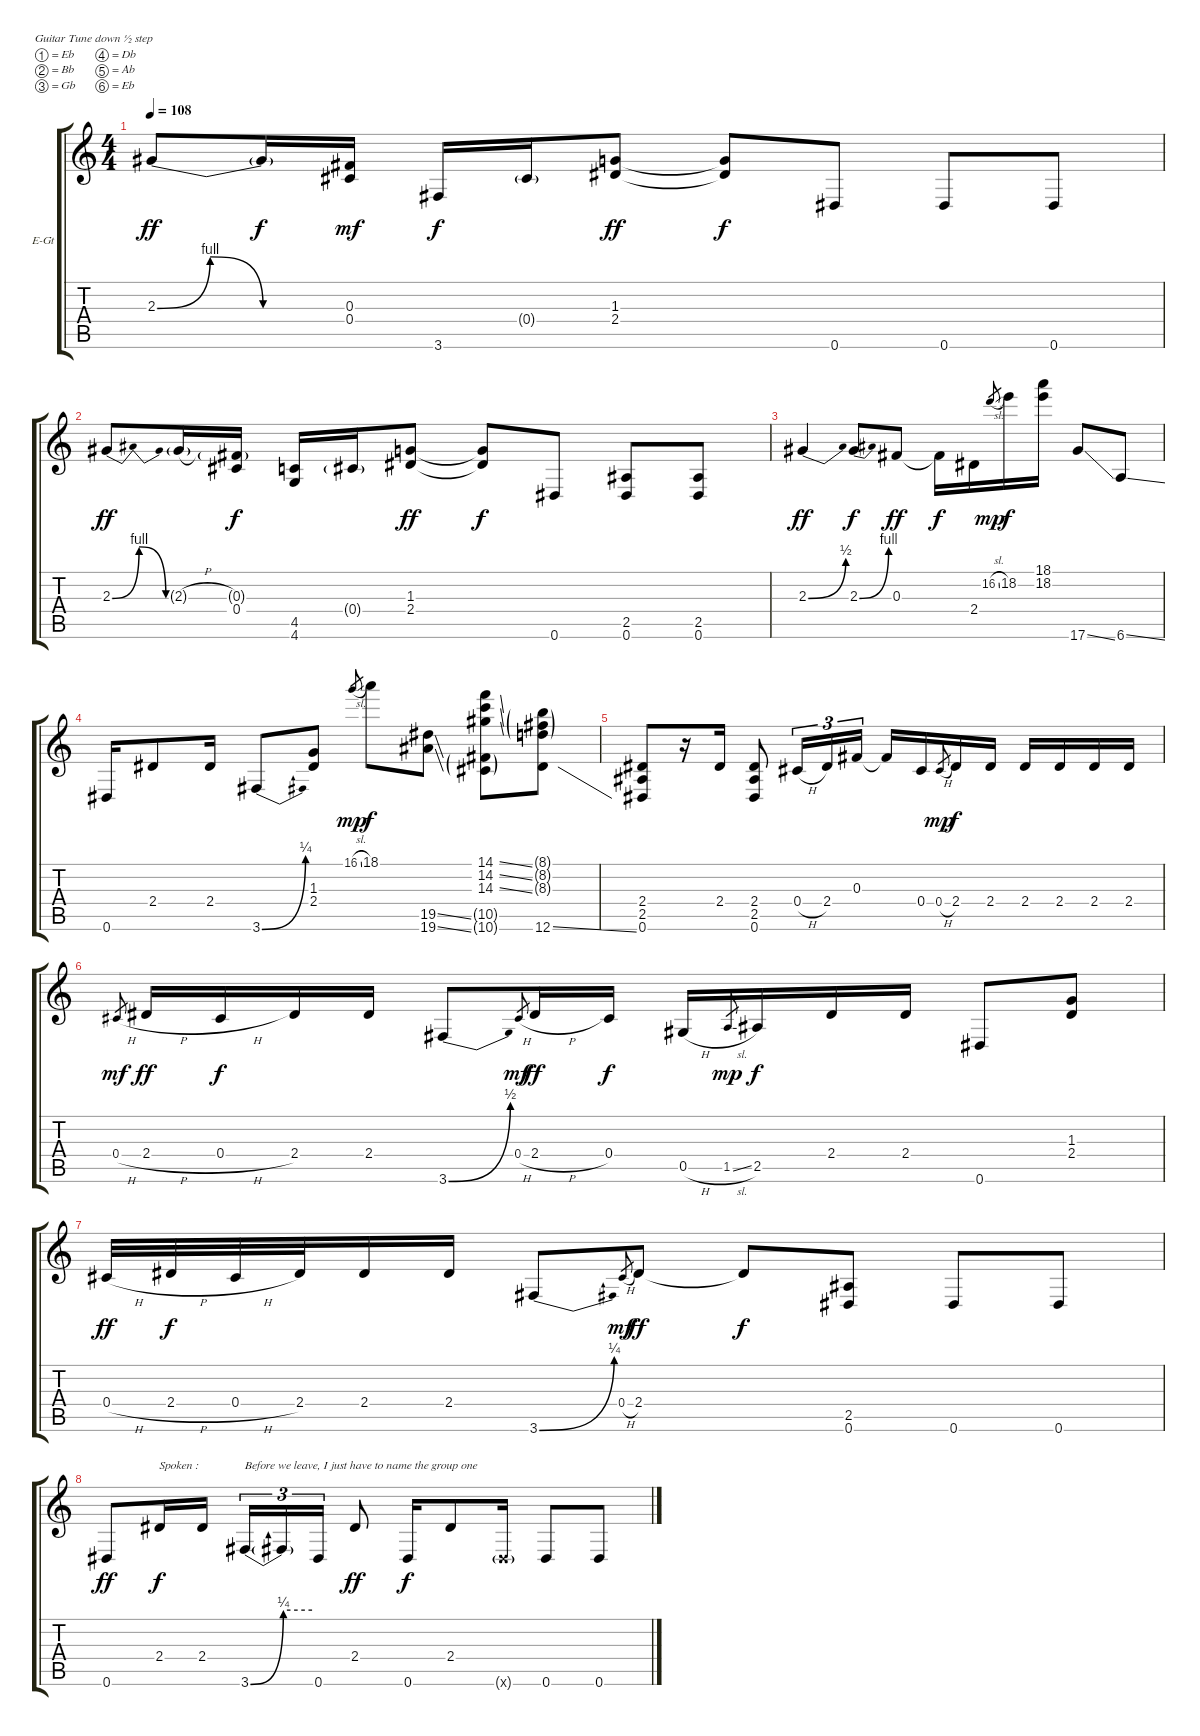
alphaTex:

\bracketExtendMode groupsimilarinstruments
\firstSystemTrackNameOrientation horizontal
\otherSystemsTrackNameOrientation horizontal
\track ("Guitar (Jimi Hendrix)" "E-Gt") {instrument overdrivenguitar}
\staff {score tabs}
\tuning (Eb4 Bb3 Gb3 Db3 Ab2 Eb2)
\ts (4 4)
\tempo 108
\clef g2
\ks c
2.3{be (bendrelease 0 0 30 4 30 4 60 0)}.8{dy ff} 2.3{be (hold 0 0 60 0) t}.16{dy f} (0.3 0.4).16{dy mf} 3.6.16{dy f} 0.4{g}.16 (1.3 2.4).8{dy ff} (1.3{t} 2.4{t}).8{dy f} 0.6.8 0.6.8 0.6.8 |
2.3{be (bendrelease 0 0 30 4 30 4 60 0)}.8{dy ff} 2.3{h g}.16 (0.3{g} 0.4).16{dy f} (4.5 4.6).16 0.4{g}.16 (1.3 2.4).8{dy ff} (1.3{t} 2.4{t}).8{dy f} 0.6.8 (2.5 0.6).8 (2.5 0.6).8 |
2.3{be (bend 0 0 60 2)}.4{dy ff} 2.3{be (bend 0 0 60 4)}.8{dy f} 0.3.8{dy ff} 0.3{t}.16{dy f} 2.4.16 16.2{sl}.8{gr dy mp} 18.2.16{dy f} (18.1 18.2).16 17.6{ss}.8 6.6{ss}.8 |
0.6.16 2.4.8 2.4.16 3.6{be (bend 0 0 60 1)}.8 (1.3 2.4).8 16.1{sl}.8{gr dy mp} 18.1.8{dy f} (19.5{ss} 19.6{ss}).8 (14.1{ss} 14.2{ss} 14.3{ss} 10.5{g} 10.6{g}).8 (8.1{g} 8.2{g} 8.3{g} 12.6{ss}).8 |
(2.4 2.5 0.6).8 r.16 2.4.16 (2.4 2.5 0.6).8 0.4{h}.16{tu (3 2)} 2.4.16{tu (3 2)} 0.3.16{tu (3 2)} 0.3{t}.16 0.4.16 0.4{h}.8{gr dy mp} 2.4.16{dy f} 2.4.16 2.4.16 2.4.16 2.4.16 2.4.16 |
0.4{h}.8{gr dy mf} 2.4{h}.16{dy ff} 0.4{h}.16{dy f} 2.4.16 2.4.16 3.6{be (bend 0 0 60 2)}.8 0.4{h}.8{gr dy mf} 2.4{h}.16{dy ff} 0.4.16{dy f} 0.5{h}.16 1.5{sl}.8{gr dy mp} 2.5.16{dy f} 2.4.16 2.4.16 0.6.8 (1.3 2.4).8 |
0.4{h}.32{dy ff} 2.4{h}.32{dy f} 0.4{h}.32 2.4.32 2.4.16 2.4.16 3.6{be (bend 0 0 60 1)}.8 0.4{h}.8{gr dy mf} 2.4.8{dy ff} 2.4{t}.8{dy f} (2.5 0.6).8 0.6.8 0.6.8 |
0.6.8{dy ff} 2.4.16{txt "Spoken :" dy f} 2.4.16 3.6{be (bend 0 0 60 1)}.16{tu (3 2) txt "Before we leave, I just have to name the group one"} 3.6{be (hold 0 1 60 1) t}.16{tu (3 2)} 0.6.16{tu (3 2)} 2.4.8{dy ff} 0.6.16{dy f} 2.4.8 0.6{g x}.16 0.6.8 0.6.8
